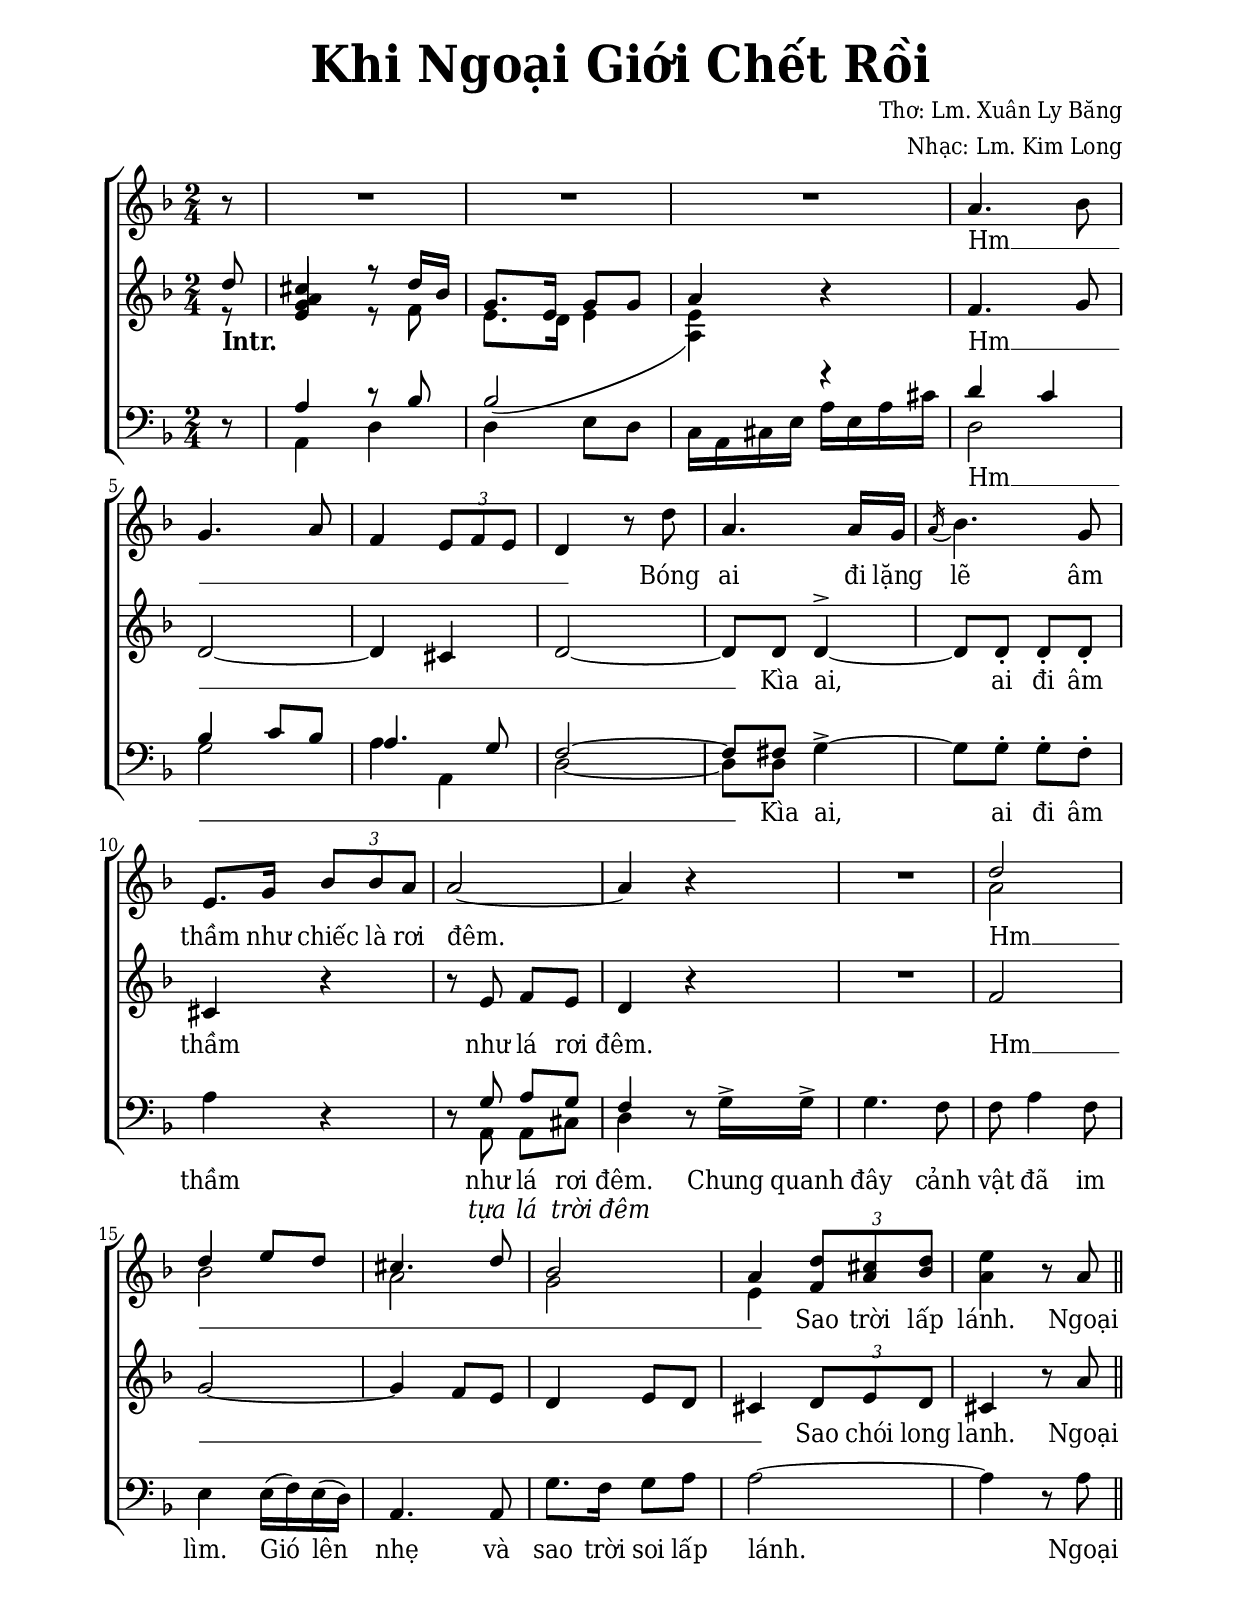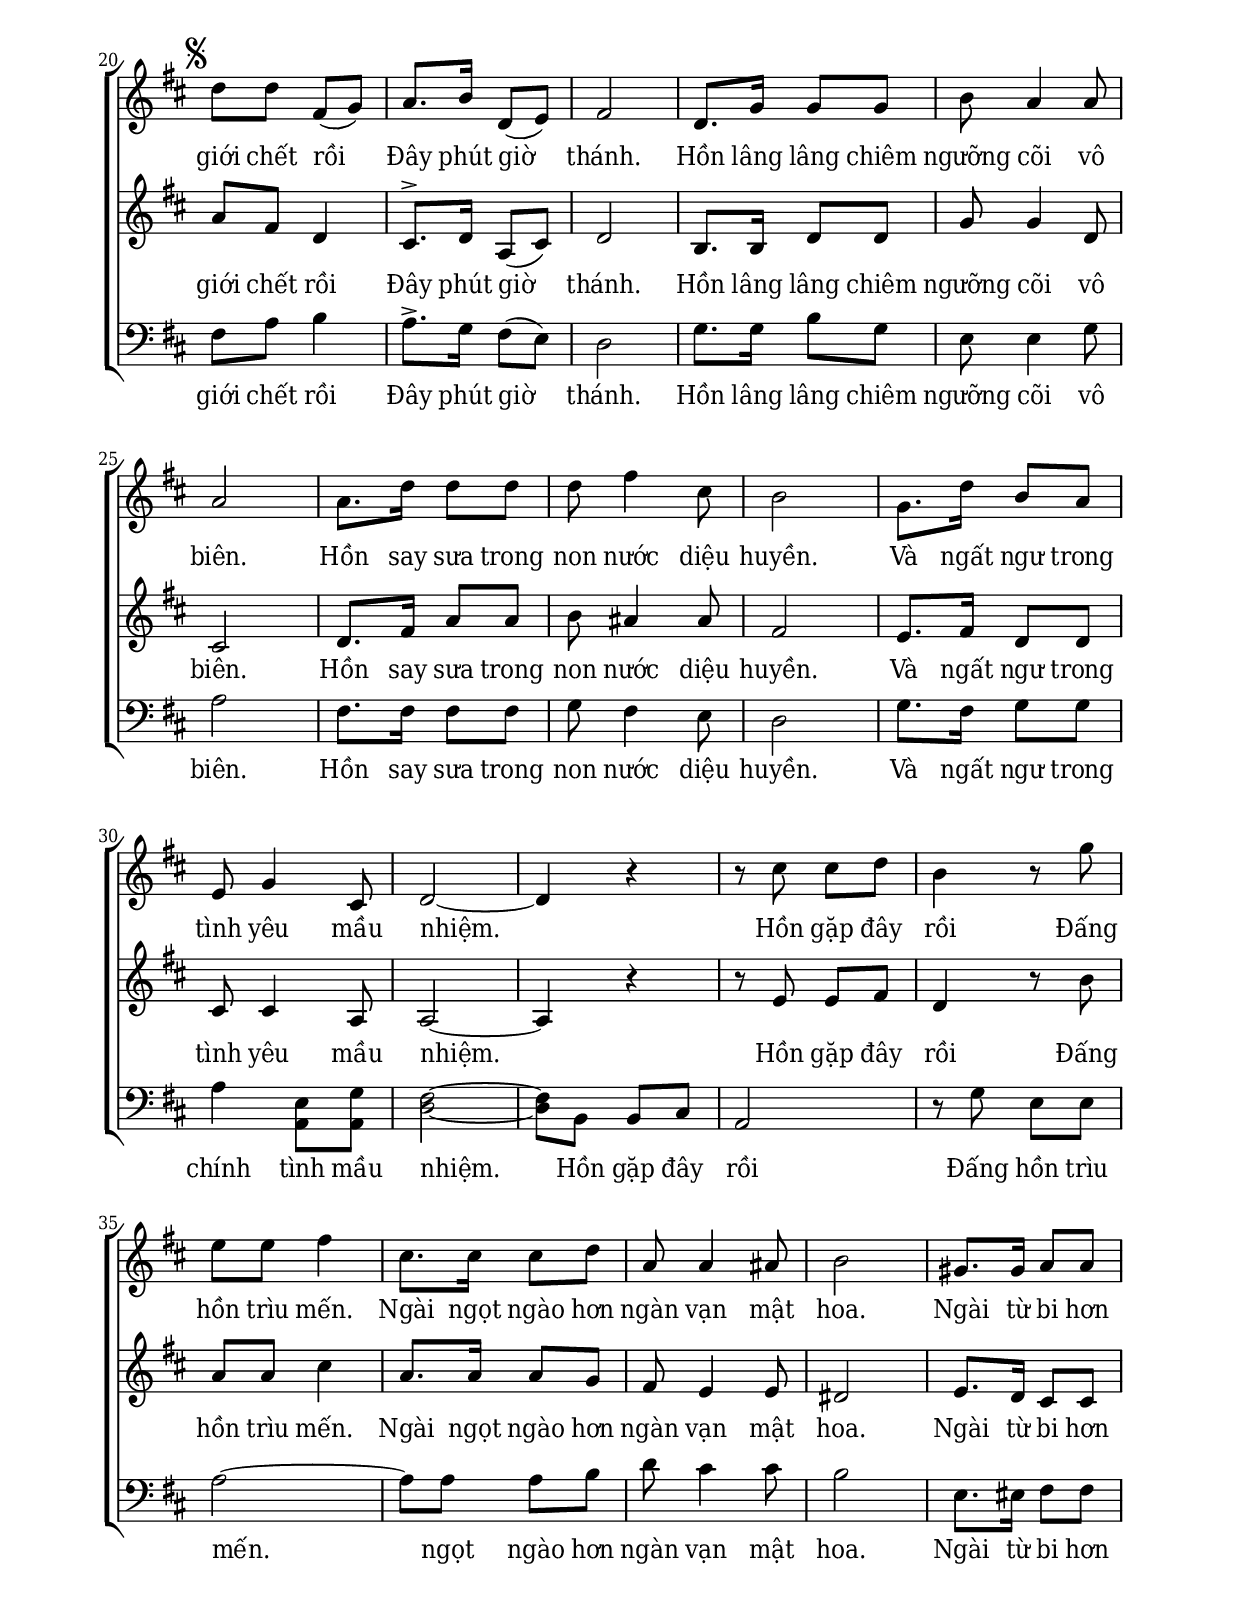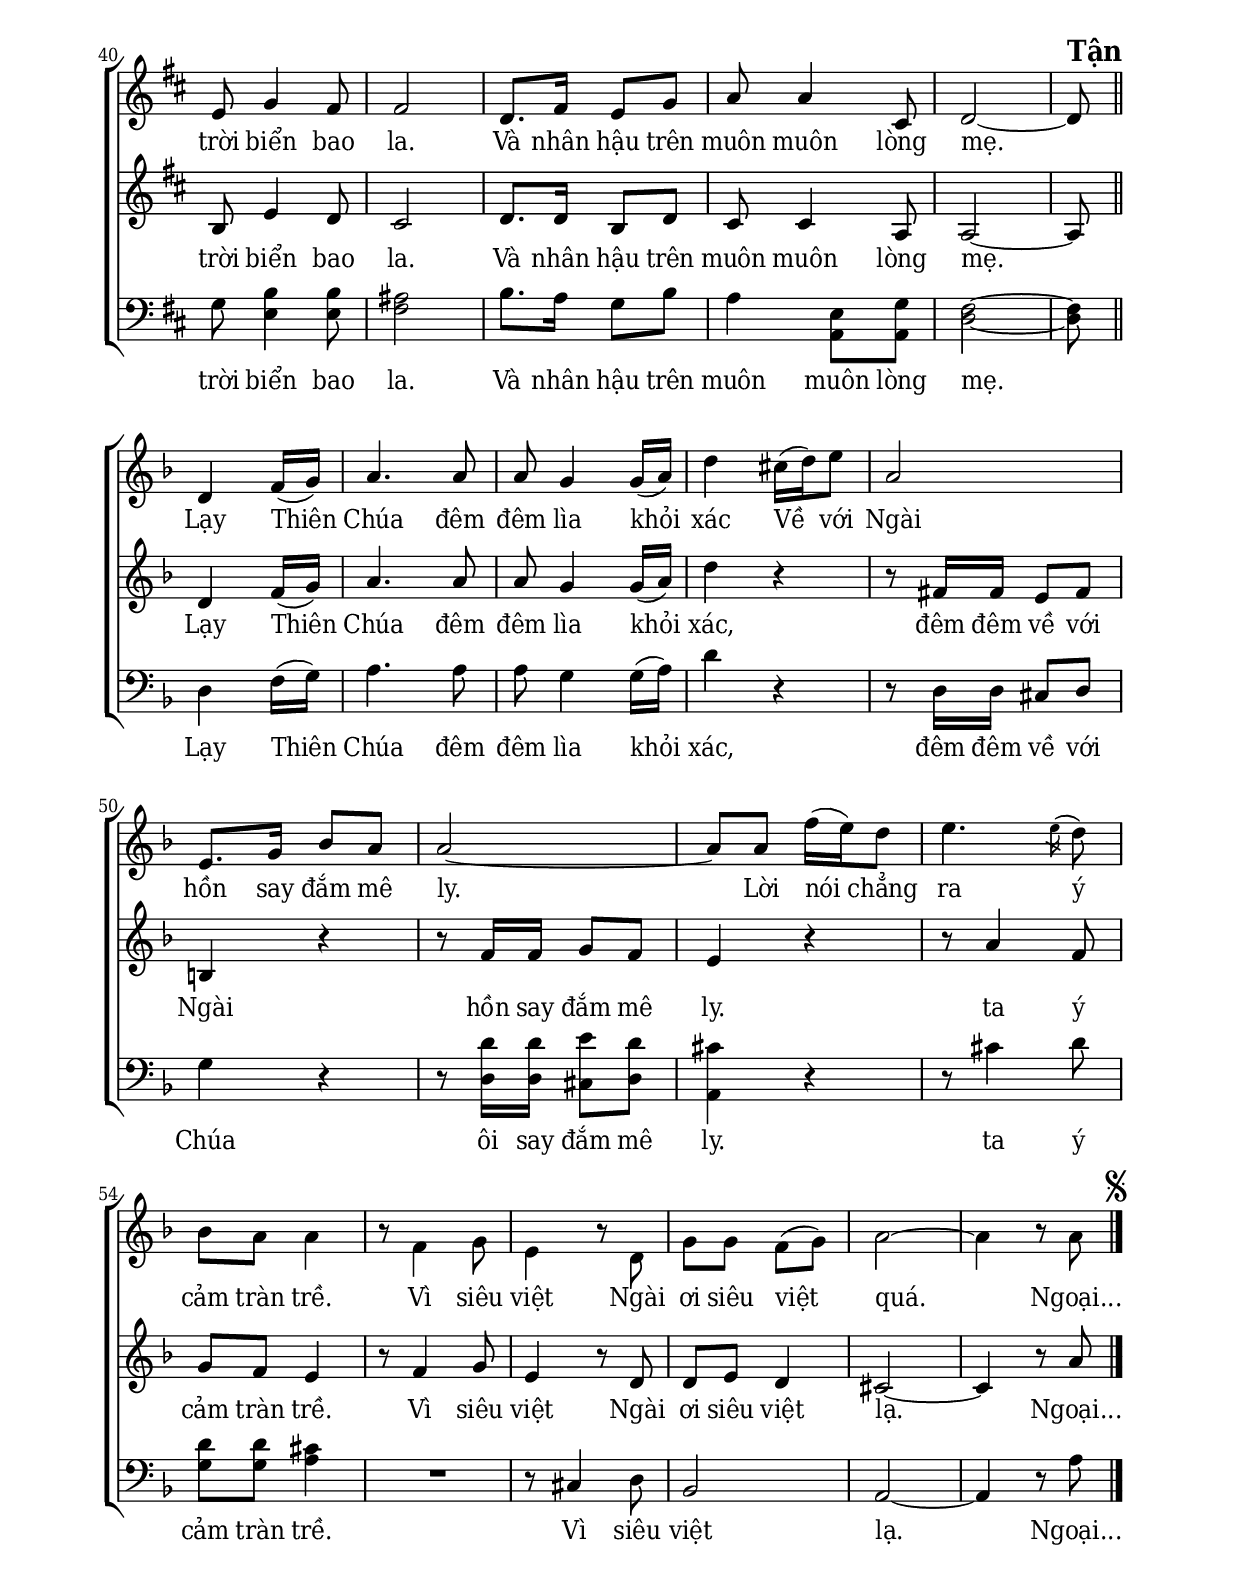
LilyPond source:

% Cài đặt chung\
\version "2.22.1"
\include "english.ly"

\header {
  title = \markup { \fontsize #3 "Khi Ngoại Giới Chết Rồi" }
  arranger = "Nhạc: Lm. Kim Long"
  composer = "Thơ: Lm. Xuân Ly Băng"
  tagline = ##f
}

% Nhạc phiên khúc
nhacPhienKhucSopMot = \relative c'' {
  \key f \major \time 2/4
  \partial 8 r8 |
  R2*3
  a4. bf8 |
  g4. a8 |
  f4 \tuplet 3/2 { e8 f e } |
  d4 r8 d' |
  a4. a16 g |
  \slashedGrace a16 (bf4.) g8 |
  e8. g16 \tuplet 3/2 { bf8 bf a } |
  a2 ~ |
  a4 r |
  R2
  
  <<
    {
      \voiceOne
      d2 |
      d4 e8 d |
      cs4. d8 |
      bf2 |
      a4
    }
    
    \new Voice = "splitpart" {
      \voiceTwo
      a2 |
      bf |
      a |
      g |
      e4
    }
  >>
  \oneVoice
  <<
    {
      \tuplet 3/2 { d'8 cs d } |
      e4
    }
    {
      \tuplet 3/2 { f,8 a bf } |
      a4
    }
  >>
  
  r8 a \bar "||" \break
  
  \once \override Score.RehearsalMark.font-size = #0.1
  \mark \markup { \musicglyph #"scripts.segno" }
  
  \set Staff.printKeyCancellation = ##f
  \set Staff.explicitKeySignatureVisibility = #begin-of-line-visible
  \key d \major
  d d fs, (g) |
  a8. b16 d,8 (e) |
  fs2 |
  d8. g16 g8 g |
  b8 a4 a8 |
  a2 |
  a8. d16 d8 d |
  d fs4 cs8 |
  b2 |
  g8. d'16 b8 a |
  e g4 cs,8 |
  d2 ~ |
  d4 r |
  r8 cs' cs d |
  b4 r8 g' |
  e e fs4 |
  cs8. cs16 cs8 d |
  a a4 as8 |
  b2 |
  gs8. gs16 a8 a |
  e g4 fs8 |
  fs2 |
  d8. fs16 e8 g |
  a a4 cs,8 |
  d2 ~ |
  <>^\markup {
    \halign #-1 \fontsize #2 \bold "Tận"
  }
  d8 \bar "||" \break

  \key f \major
  d4 f16 (g) |
  a4. a8 |
  a g4 g16 (a) |
  d4 cs16 (d) e8 |
  a,2 |
  e8. g16 bf8 a |
  a2 ~ |
  a8 a f'16 (e) d8 |
  e4. \slashedGrace { \stemDown e16 ^(} d8) |
  bf a a4 |
  r8 f4 g8 |
  e4 r8 d |
  g g f (g) |
  a2 ~ |
  a4 r8 a \bar "|."
  \once \override Score.RehearsalMark.font-size = #0.1
  \mark \markup { \musicglyph #"scripts.segno" }
}

nhacPhienKhucAltoMot = \relative c'' {
  \key f \major \time 2/4
  \partial 8
  <<
    {
      \voiceOne
      d8 |
      cs4 r8 d16 bf |
      g8. e16 g8 g |
      a4
    }
    \new Voice = "altoMot" {
      \voiceTwo
      r8 |
      \once \stemUp <a g e>4 r8 f |
      e8. d16 e4 |
      e
    }
  >>
  \oneVoice
  r |
  f4. g8 |
  d2 ~ |
  d4 cs |
  d2 ~ |
  d8 d d4 ^> ~ |
  d8 d \staccato d \staccato d \staccato |
  cs4 r |
  r8 e f e |
  d4 r |
  R2
  f |
  g ~ |
  g4 f8 e |
  d4 e8 d |
  cs4 \tuplet 3/2 { d8 e d } |
  cs4 r8 a' | \break
  
  \set Staff.printKeyCancellation = ##f
  \set Staff.explicitKeySignatureVisibility = #begin-of-line-visible
  \key d \major
  a fs d4 |
  cs8. ^> d16 a8 (cs) |
  d2 |
  b8. b16 d8 d |
  g g4 d8 |
  cs2 |
  d8. fs16 a8 a |
  b as4 as8 |
  fs2 |
  e8. fs16 d8 d |
  cs cs4 a8 |
  a2 ~ |
  a4 r |
  r8 e' e fs |
  d4 r8 b' |
  a a cs4 |
  a8. a16 a8 g |
  fs e4 e8 |
  ds2 |
  e8. d16 cs8 cs |
  b e4 d8 |
  cs2 |
  d8. d16 b8 d |
  cs cs4 a8 |
  a2 ~ |
  a8

  \key f \major
  d4 f16 (g) |
  a4. a8 |
  a g4 g16 (a) |
  d4 r |
  r8 fs,16 fs e8 fs |
  b,!4 r |
  r8 f'16 f g8 f 
  e4 r |
  r8 a4 f8 |
  g f e4 |
  r8 f4 g8 |
  e4 r8 d |
  d e d4 |
  cs2 ~ |
  cs4 r8 a'
}

nhacPhienKhucBasMot = \relative c' {
  \key f \major \time 2/4
  \partial 8 r8 |
  <<
    {
      \voiceOne
      a4 r8 bf |
      bf2 _(
      \change Staff = "alto"
      \once \stemDown a4)
      \change Staff = "bas"
      r |
      d c |
      bf c8 bf |
      a4. g8 |
      f2 ~ |
      f8 fs
    }
    
    \new Voice = "basMot" {
      \voiceTwo
      a,4 d |
      d e8 d |
      c16 a cs e a e a cs |
      d,2 |
      g |
      a4 a, |
      d2 ~ |
      d8 d
    }
  >>
  \oneVoice
  g4 ^> ~ |
  g8 g \staccato g \staccato f \staccato |
  a4 r |
  r8
  <<
    {
      \voiceOne
      g a g |
      f4
    }
    \new Voice = "basHai" {
      \voiceTwo
      a,8 a cs |
      d4
    }
  >>
  \oneVoice
  r8 g16 ^> g ^> |
  g4. f8 |
  f a4 f8 |
  e4 e16 (f) e (d) |
  a4. a8 |
  g'8. f16 g8 a |
  a2 ~ |
  a4 r8 a | \break
  
  \set Staff.printKeyCancellation = ##f
  \set Staff.explicitKeySignatureVisibility = #begin-of-line-visible
  \key d \major
  fs a b4 |
  a8. ^> g16 fs8 (e) |
  d2 |
  g8. g16 b8 g |
  e e4 g8 |
  a2 |
  fs8. fs16 fs8 fs |
  g fs4 e8 |
  d2 |
  g8. fs16 g8 g |
  a4 <e a,>8 <g a,> |
  <fs d>2 ~ |
  <fs d>8 b, b cs |
  a2 |
  r8 g' e e |
  a2 ~ |
  a8 a a b |
  d cs4 cs8 |
  b2 |
  e,8. es16 fs8 fs |
  g <b e,>4 <b e,>8 |
  <as fs>2 |
  b8. a16 g8 b |
  a4 <e a,>8 <g a,> |
  <fs d>2 ~ |
  <fs d>8
  
  \key f \major
  d4 f16 (g) |
  a4. a8 |
  a g4 g16 (a) |
  d4 r |
  r8 d,16 d cs8 d |
  g4 r |
  r8 <d' d,>16 <d d,> <e cs,>8 <d d,> |
  <cs a,>4 r |
  r8 cs4 d8 |
  <d g,> <d g,> <cs a>4 |
  R2
  r8 cs,4 d8 |
  bf2 |
  a2 ~ |
  a4 r8 a'
}

% Lời phiên khúc
loiPhienKhucSopMot = \lyrics {
  Hm __ \repeat unfold 8 { _ }
  Bóng ai đi lặng lẽ âm thầm
  như chiếc là rơi đêm.
  Hm __ \repeat unfold 7 { _ }
  Sao trời lấp lánh.
  Ngoại giới chết rồi
  Đây phút giờ thánh.
  Hồn lâng lâng chiêm ngưỡng cõi vô biên.
  Hồn say sưa trong non nước diệu huyền.
  Và ngất ngư trong tình yêu mầu nhiệm.
  Hồn gặp đây rồi Đấng hồn trìu mến.
  Ngài ngọt ngào hơn ngàn vạn mật hoa.
  Ngài từ bi hơn trời biển bao la.
  Và nhân hậu trên muôn muôn lòng mẹ.
  Lạy Thiên Chúa đêm đêm lìa khỏi xác
  Về với Ngài hồn say đắm mê ly.
  Lời nói chẳng ra ý cảm tràn trề.
  Vì siêu việt Ngài ơi siêu việt quá.
  Ngoại...
}

loiPhienKhucAltoMot = \lyrics {
  \markup { \bold "Intr." } \repeat unfold 8 { _ }
  Hm __ _ _ _ _ Kìa ai, ai đi âm thầm như lá rơi đêm.
  Hm __ \repeat unfold 7 { _ }
  Sao chói long lanh.
  Ngoại giới chết rồi
  Đây phút giờ thánh.
  Hồn lâng lâng chiêm ngưỡng cõi vô biên.
  Hồn say sưa trong non nước diệu huyền.
  Và ngất ngư trong tình yêu mầu nhiệm.
  Hồn gặp đây rồi Đấng hồn trìu mến.
  Ngài ngọt ngào hơn ngàn vạn mật hoa.
  Ngài từ bi hơn trời biển bao la.
  Và nhân hậu trên muôn muôn lòng mẹ.
  Lạy Thiên Chúa đêm đêm lìa khỏi xác,
  đêm đêm về với Ngài hồn say đắm mê ly.
  ta ý cảm tràn trề.
  Vì siêu việt Ngài ơi siêu việt lạ.
  Ngoại...
}

loiPhienKhucBasMot = \lyrics {
  _ _ _
  Hm __ _ _ _ _ _ _ _
  Kìa ai, ai đi âm thầm như lá rơi đêm.
  Chung quanh đây cảnh vật đã im lìm.
  Gió lên nhẹ và sao trời soi lấp lánh.
  Ngoại giới chết rồi
  Đây phút giờ thánh.
  Hồn lâng lâng chiêm ngưỡng cõi vô biên.
  Hồn say sưa trong non nước diệu huyền.
  Và ngất ngư trong chính tình mầu nhiệm.
  Hồn gặp đây rồi Đấng hồn trìu mến.
  ngọt ngào hơn ngàn vạn mật hoa.
  Ngài từ bi hơn trời biển bao la.
  Và nhân hậu trên muôn muôn lòng mẹ.
  Lạy Thiên Chúa đêm đêm lìa khỏi xác,
  đêm đêm về với Chúa ôi say đắm mê ly.
  ta ý cảm tràn trề.
  Vì siêu việt lạ.
  Ngoại...
}

loiBasHai = \lyrics {
  \override Lyrics.LyricText.font-shape = #'italic
  tựa lá trời đêm
}

% Dàn trang
\paper {
  #(set-paper-size "a4")
  top-margin = 15\mm
  bottom-margin = 20\mm
  left-margin = 20\mm
  right-margin = 20\mm
  indent = #0
  #(define fonts
	 (make-pango-font-tree "Deja Vu Serif Condensed"
	 		       "Deja Vu Serif Condensed"
			       "Deja Vu Serif Condensed"
			       (/ 20 20)))
  print-page-number = ##f
  page-count = 3
  systems-per-page = 4
}

TongNhip = {
  \key c \major \time 2/4
  \set Timing.beamExceptions = #'()
  \set Timing.baseMoment = #(ly:make-moment 1/4)
}

% Đổi kích thước nốt cho bè phụ
notBePhu =
#(define-music-function (font-size music) (number? ly:music?)
   (for-some-music
     (lambda (m)
       (if (music-is-of-type? m 'rhythmic-event)
           (begin
             (set! (ly:music-property m 'tweaks)
                   (cons `(font-size . ,font-size)
                         (ly:music-property m 'tweaks)))
             #t)
           #f))
     music)
   music)

\score {
  \new ChoirStaff <<
    \new Staff = "sop" \with {
        \consists "Merge_rests_engraver"
        printPartCombineTexts = ##f
      }
      <<
      \new Voice = "beSop" {
        \clef treble \nhacPhienKhucSopMot
      }
      \new Lyrics \lyricsto "beSop" \loiPhienKhucSopMot
      >>
    \new Staff = "alto" <<
      \new Voice = "beAlto" {
        \clef treble \nhacPhienKhucAltoMot
      }
      \new Lyrics \lyricsto beAlto \loiPhienKhucAltoMot
    >>
    \new Staff = "bas" <<
      \new Voice = "beBass" {
        \clef bass \nhacPhienKhucBasMot
      }
      \new Lyrics \lyricsto beBass \loiPhienKhucBasMot
      \new Lyrics \lyricsto basHai \loiBasHai
    >>
  >>
  \layout {
    %\override Lyrics.LyricText.font-size = #+2
    \override Lyrics.LyricSpace.minimum-distance = #0.6
  } 
}
